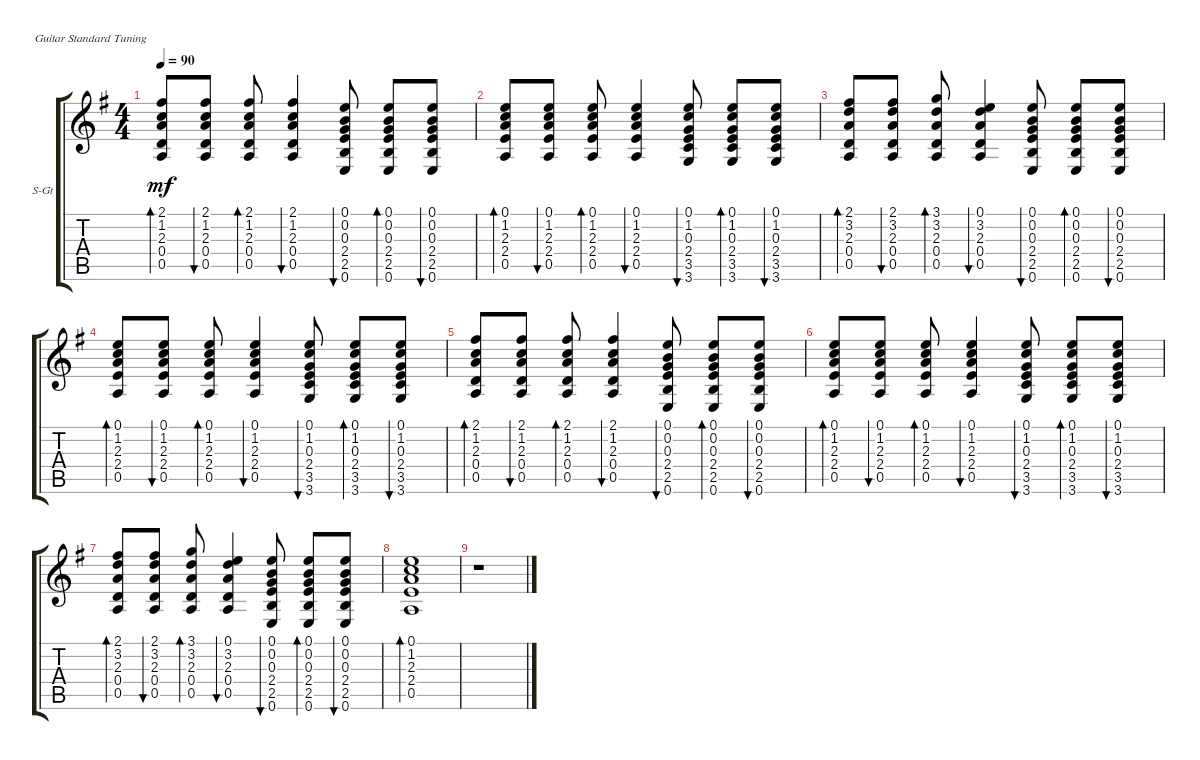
\defaultSystemsLayout 4
\bracketExtendMode groupsimilarinstruments
\firstSystemTrackNameOrientation horizontal
\otherSystemsTrackNameOrientation horizontal
\track ("РИТМ" "S-Gt") {instrument acousticguitarsteel}
\staff {score tabs}
\tuning (E4 B3 G3 D3 A2 E2)
\ts (4 4)
\tempo 90
\clef g2
\ks eminor
(1.2 2.1 2.3 0.4 0.5).8{bd 30 dy mf} (1.2 2.1 2.3 0.4 0.5).8{bu 30} (1.2 2.1 2.3 0.4 0.5).8{bd 30} (0.5 0.4 2.3 1.2 2.1).4{bu 30} (0.6 2.5 2.4 0.3 0.2 0.1).8{bu 30} (0.6 2.5 2.4 0.3 0.2 0.1).8{bd 30} (0.6 2.5 2.4 0.3 0.2 0.1).8{bu 30} |
(0.5 2.4 2.3 1.2 0.1).8{bd 30} (0.5 2.4 2.3 1.2 0.1).8{bu 30} (0.5 2.4 2.3 1.2 0.1).8{bd 30} (1.2 0.1 2.3 2.4 0.5).4{bu 30} (1.2 0.1 0.3 2.4 3.5 3.6).8{bu 30} (1.2 0.1 0.3 2.4 3.5 3.6).8{bd 30} (1.2 0.1 0.3 2.4 3.5 3.6).8{bu 30} |
(3.2 2.1 2.3 0.4 0.5).8{bd 30} (3.2 2.1 2.3 0.4 0.5).8{bu 30} (3.2 3.1 2.3 0.4 0.5).8{bd 30} (0.5 0.4 2.3 3.2 0.1).4{bu 30} (0.6 2.5 2.4 0.3 0.2 0.1).8{bu 30} (0.6 2.5 2.4 0.3 0.2 0.1).8{bd 30} (0.6 2.5 2.4 0.3 0.2 0.1).8{bu 30} |
(0.5 2.4 2.3 1.2 0.1).8{bd 30} (0.5 2.4 2.3 1.2 0.1).8{bu 30} (0.5 2.4 2.3 1.2 0.1).8{bd 30} (1.2 0.1 2.3 2.4 0.5).4{bu 30} (1.2 0.1 0.3 2.4 3.5 3.6).8{bu 30} (1.2 0.1 0.3 2.4 3.5 3.6).8{bd 30} (1.2 0.1 0.3 2.4 3.5 3.6).8{bu 30} |
(1.2 2.1 2.3 0.4 0.5).8{bd 30} (1.2 2.1 2.3 0.4 0.5).8{bu 30} (1.2 2.1 2.3 0.4 0.5).8{bd 30} (0.5 0.4 2.3 1.2 2.1).4{bu 30} (0.6 2.5 2.4 0.3 0.2 0.1).8{bu 30} (0.6 2.5 2.4 0.3 0.2 0.1).8{bd 30} (0.6 2.5 2.4 0.3 0.2 0.1).8{bu 30} |
(0.5 2.4 2.3 1.2 0.1).8{bd 30} (0.5 2.4 2.3 1.2 0.1).8{bu 30} (0.5 2.4 2.3 1.2 0.1).8{bd 30} (1.2 0.1 2.3 2.4 0.5).4{bu 30} (1.2 0.1 0.3 2.4 3.5 3.6).8{bu 30} (1.2 0.1 0.3 2.4 3.5 3.6).8{bd 30} (1.2 0.1 0.3 2.4 3.5 3.6).8{bu 30} |
(3.2 2.1 2.3 0.4 0.5).8{bd 30} (3.2 2.1 2.3 0.4 0.5).8{bu 30} (3.2 3.1 2.3 0.4 0.5).8{bd 30} (0.5 0.4 2.3 3.2 0.1).4{bu 30} (0.6 2.5 2.4 0.3 0.2 0.1).8{bu 30} (0.6 2.5 2.4 0.3 0.2 0.1).8{bd 30} (0.6 2.5 2.4 0.3 0.2 0.1).8{bu 30} |
(0.5 2.4 2.3 1.2 0.1).1{bd 30} |
r.1
